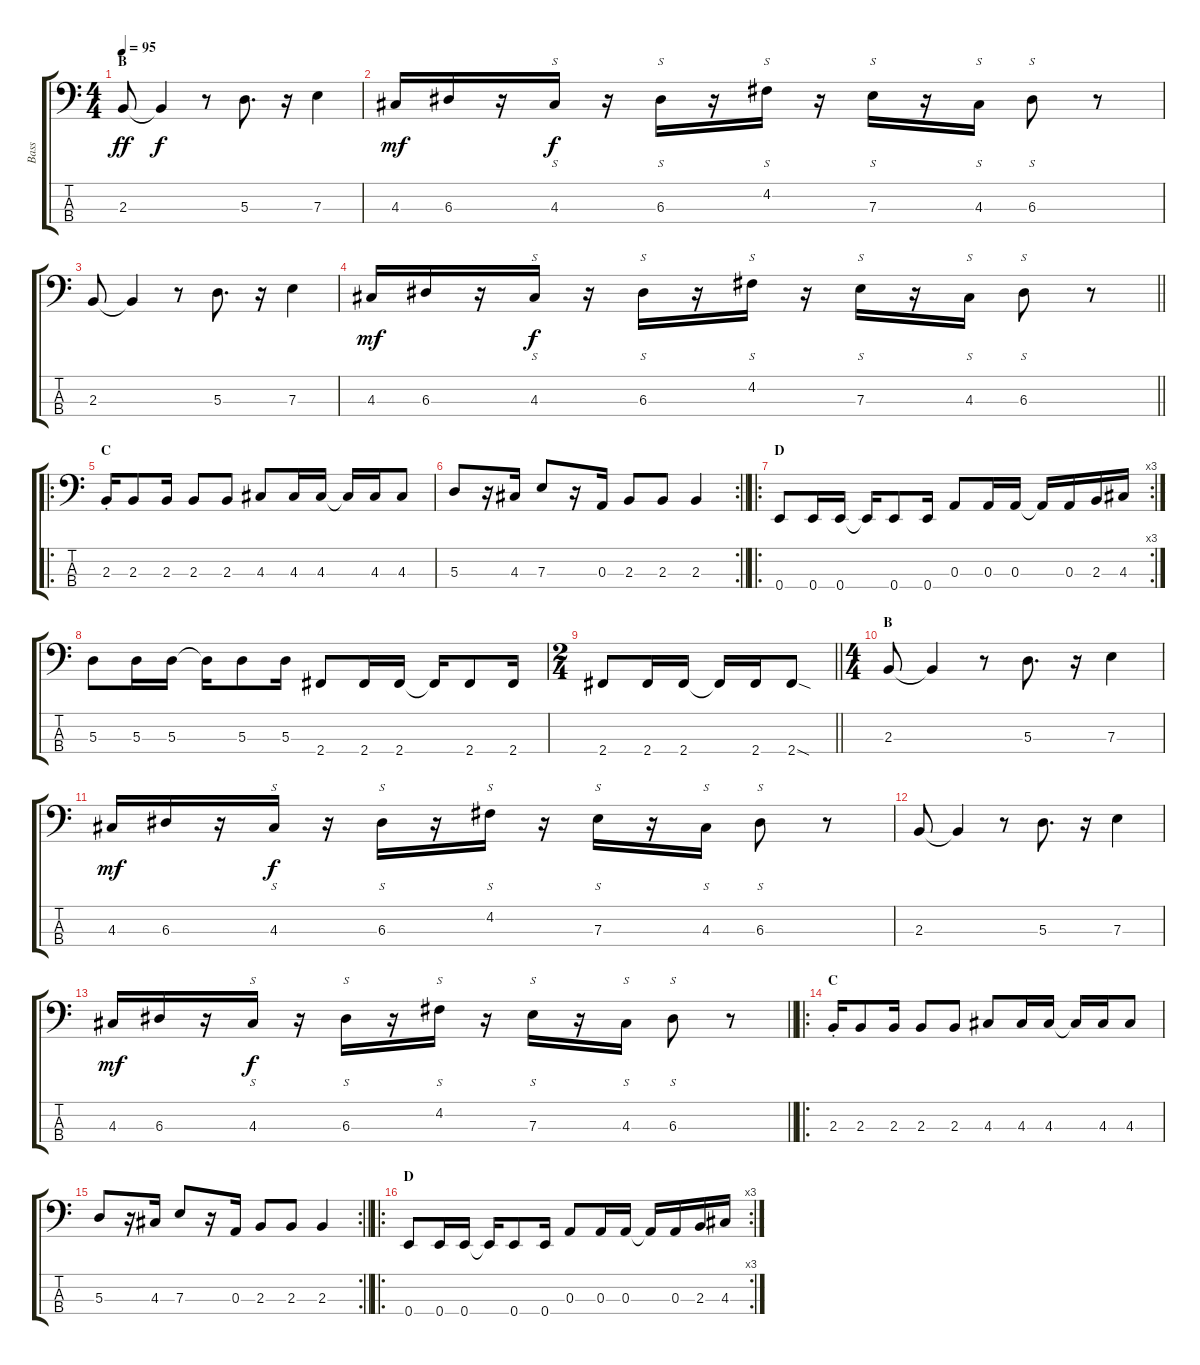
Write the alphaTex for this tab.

\track ("Bass" "Bass") {instrument electricbassfinger}
\staff {score tabs}
\tuning (G2 D2 A1 E1) {hide}
\ts (4 4)
\section ("" "B")
\tempo 95
\clef f4
\ks c
2.3.8{dy ff instrument electricbassfinger} 2.3{t}.4{dy f} r.8 5.3.8{d} r.16 7.3.4 |
4.3.16{dy mf} 6.3.16 r.16 4.3.16{s dy f instrument slapbass1} r.16 6.3.16{s} r.16 4.2.16{s} r.16 7.3.16{s} r.16 4.3.16{s} 6.3.8{s} r.8{instrument electricbassfinger} |
2.3.8 2.3{t}.4 r.8 5.3.8{d} r.16 7.3.4 |
\barLineRight lightlight
4.3.16{dy mf} 6.3.16 r.16 4.3.16{s dy f instrument slapbass1} r.16 6.3.16{s} r.16 4.2.16{s} r.16 7.3.16{s} r.16 4.3.16{s} 6.3.8{s} r.8 |
\ro
\section ("" "C")
2.3{st}.16{instrument electricbassfinger} 2.3.8 2.3.16 2.3.8 2.3.8 4.3.8 4.3.16 4.3.16 4.3{t}.16 4.3.16 4.3.8 |
\rc 2
\barLineRight lightlight
5.3.8 r.16 4.3.16 7.3.8 r.16 0.3.16 2.3.8 2.3.8 2.3.4 |
\ro
\rc 3
\section ("" "D")
0.4.8 0.4.16 0.4.16 0.4{t}.16 0.4.8 0.4.16 0.3.8 0.3.16 0.3.16 0.3{t}.16 0.3.16 2.3.16 4.3.16 |
5.3.8 5.3.16 5.3.16 5.3{t}.16 5.3.8 5.3.16 2.4.8 2.4.16 2.4.16 2.4{t}.16 2.4.8 2.4.16 |
\ts (2 4)
\barLineRight lightlight
2.4.8 2.4.16 2.4.16 2.4{t}.16 2.4.16 2.4{sod}.8 |
\ts (4 4)
\section ("" "B")
2.3.8 2.3{t}.4 r.8 5.3.8{d} r.16 7.3.4 |
4.3.16{dy mf} 6.3.16 r.16 4.3.16{s dy f instrument slapbass1} r.16 6.3.16{s} r.16 4.2.16{s} r.16 7.3.16{s} r.16 4.3.16{s} 6.3.8{s} r.8 |
2.3.8 2.3{t}.4 r.8 5.3.8{d} r.16 7.3.4 |
\barLineRight lightlight
4.3.16{dy mf} 6.3.16 r.16 4.3.16{s dy f instrument slapbass1} r.16 6.3.16{s} r.16 4.2.16{s} r.16 7.3.16{s} r.16 4.3.16{s} 6.3.8{s} r.8 |
\ro
\section ("" "C")
2.3{st}.16{instrument electricbassfinger} 2.3.8 2.3.16 2.3.8 2.3.8 4.3.8 4.3.16 4.3.16 4.3{t}.16 4.3.16 4.3.8 |
\rc 2
\barLineRight lightlight
5.3.8 r.16 4.3.16 7.3.8 r.16 0.3.16 2.3.8 2.3.8 2.3.4 |
\ro
\rc 3
\section ("" "D")
0.4.8 0.4.16 0.4.16 0.4{t}.16 0.4.8 0.4.16 0.3.8 0.3.16 0.3.16 0.3{t}.16 0.3.16 2.3.16 4.3.16
